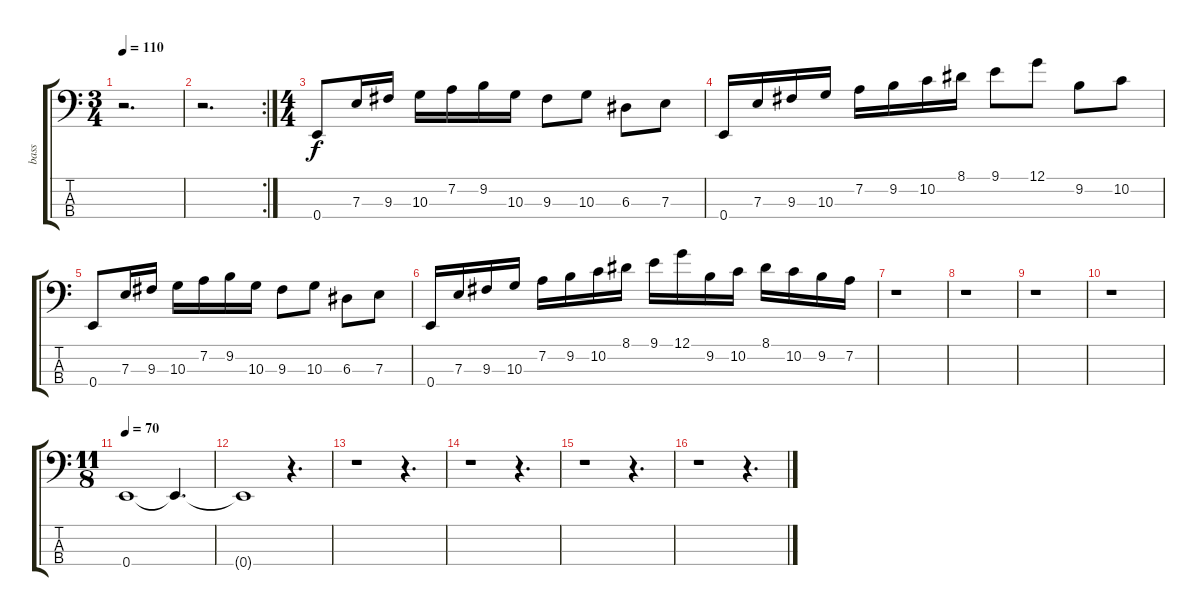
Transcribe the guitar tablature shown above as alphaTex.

\track ("bass" "bass") {instrument electricbassfinger}
\staff {score tabs}
\tuning (G2 D2 A1 E1) {hide}
\ts (3 4)
\tempo 110
\clef f4
\ks c
r.2{d dy f} |
\rc 2
r.2{d} |
\ts (4 4)
0.4.8 7.3.16 9.3.16 10.3.16 7.2.16 9.2.16 10.3.16 9.3.8 10.3.8 6.3.8 7.3.8 |
0.4.16 7.3.16 9.3.16 10.3.16 7.2.16 9.2.16 10.2.16 8.1.16 9.1.8 12.1.8 9.2.8 10.2.8 |
0.4.8 7.3.16 9.3.16 10.3.16 7.2.16 9.2.16 10.3.16 9.3.8 10.3.8 6.3.8 7.3.8 |
0.4.16 7.3.16 9.3.16 10.3.16 7.2.16 9.2.16 10.2.16 8.1.16 9.1.16 12.1.16 9.2.16 10.2.16 8.1.16 10.2.16 9.2.16 7.2.16 |
r.1 |
r.1 |
r.1 |
r.1 |
\ts (11 8)
\tempo 70
0.4.1 0.4{t}.4{d} |
0.4{t}.1 r.4{d} |
r.1 r.4{d} |
r.1 r.4{d} |
r.1 r.4{d} |
r.1 r.4{d}
